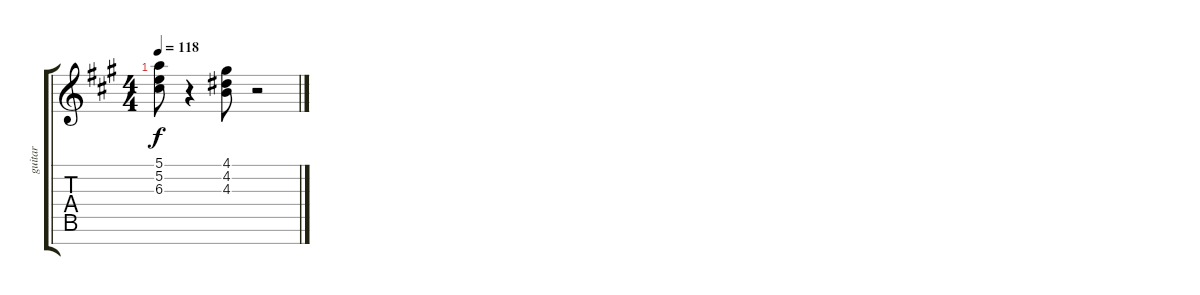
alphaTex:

\track ("guitar" "guitar") {instrument overdrivenguitar}
\staff {score tabs}
\tuning (E4 B3 G3 D3 A2 E2 B1) {hide}
\ts (4 4)
\tempo 118
\clef g2
\ks f#minor
(5.1 5.2 6.3).8{dy f} r.4 (4.1 4.2 4.3).8 r.2
